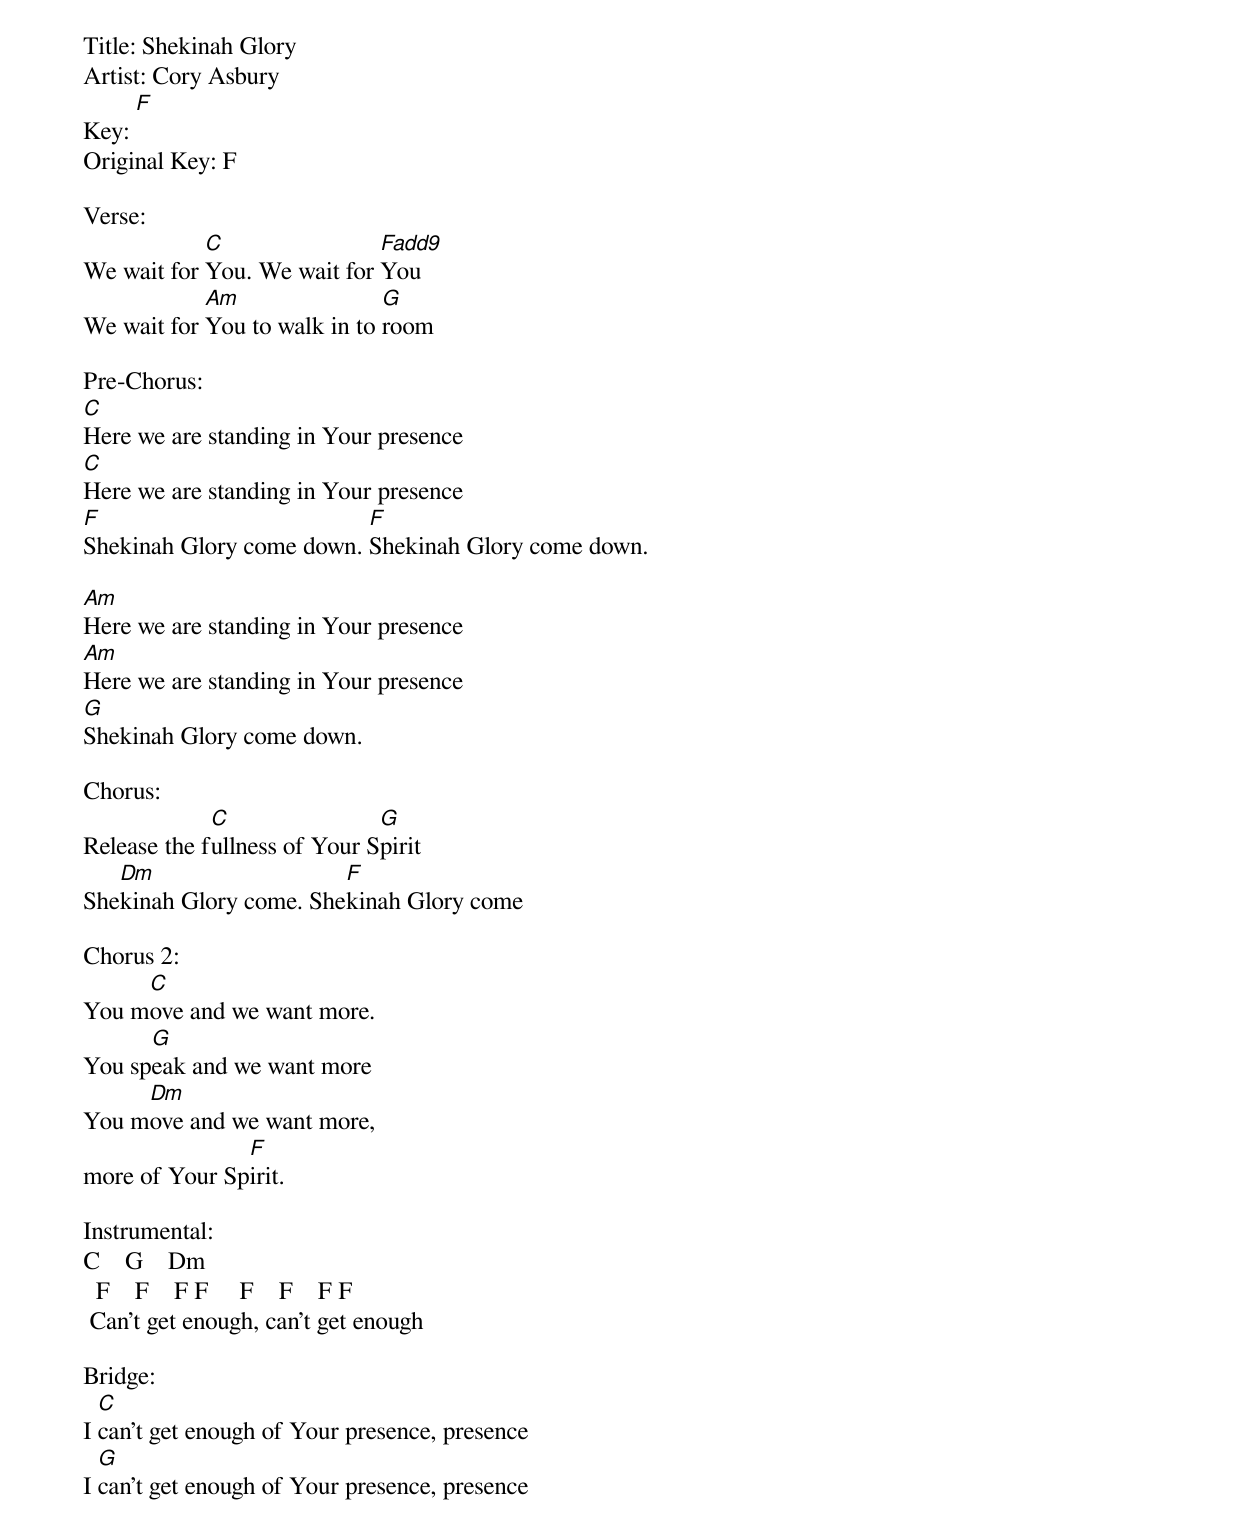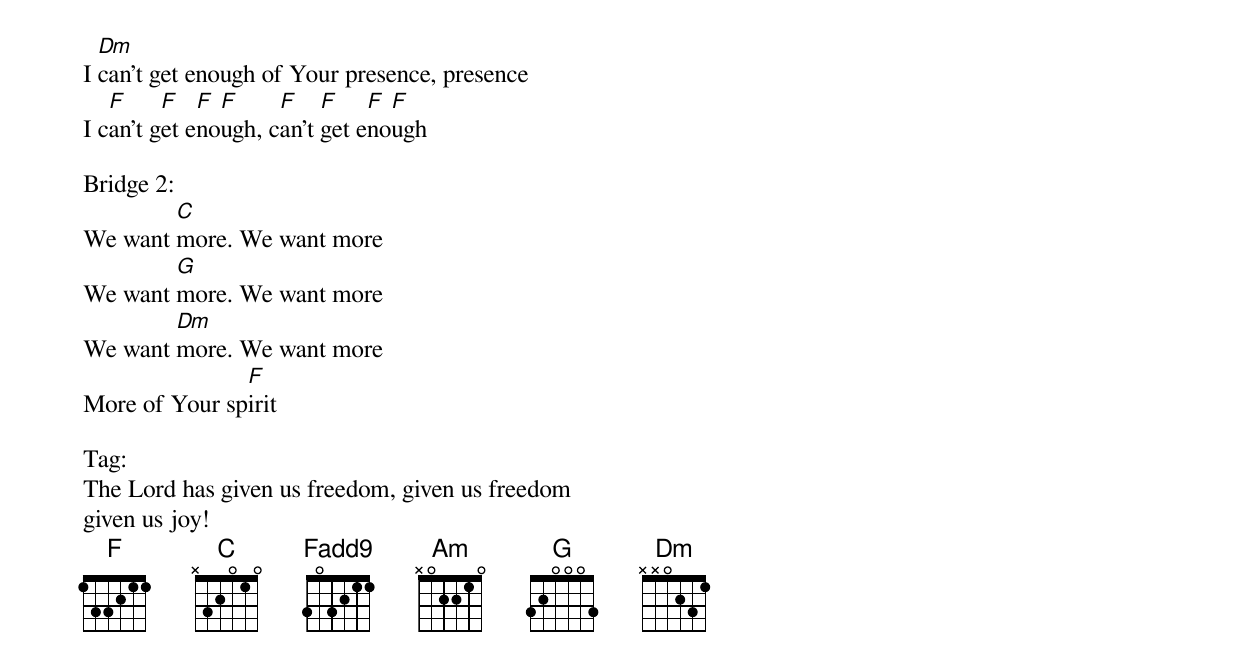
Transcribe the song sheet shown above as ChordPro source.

Title: Shekinah Glory
Artist: Cory Asbury
Key: [F]
Original Key: F

Verse:
We wait for [C]You. We wait for [Fadd9]You
We wait for [Am]You to walk in to [G]room

Pre-Chorus:
[C]Here we are standing in Your presence
[C]Here we are standing in Your presence
[F]Shekinah Glory come down. [F]Shekinah Glory come down.

[Am]Here we are standing in Your presence
[Am]Here we are standing in Your presence
[G]Shekinah Glory come down.

Chorus:
Release the f[C]ullness of Your S[G]pirit
She[Dm]kinah Glory come. She[F]kinah Glory come

Chorus 2:
You m[C]ove and we want more.
You sp[G]eak and we want more
You m[Dm]ove and we want more,
more of Your Sp[F]irit.

Instrumental:
C    G    Dm
  F    F    F F     F    F    F F
 Can't get enough, can't get enough

Bridge:
I [C]can't get enough of Your presence, presence
I [G]can't get enough of Your presence, presence
I [Dm]can't get enough of Your presence, presence
I c[F]an't g[F]et e[F]no[F]ugh, c[F]an't [F]get e[F]no[F]ugh

Bridge 2:
We want [C]more. We want more
We want [G]more. We want more
We want [Dm]more. We want more
More of Your sp[F]irit

Tag:
The Lord has given us freedom, given us freedom
given us joy!
